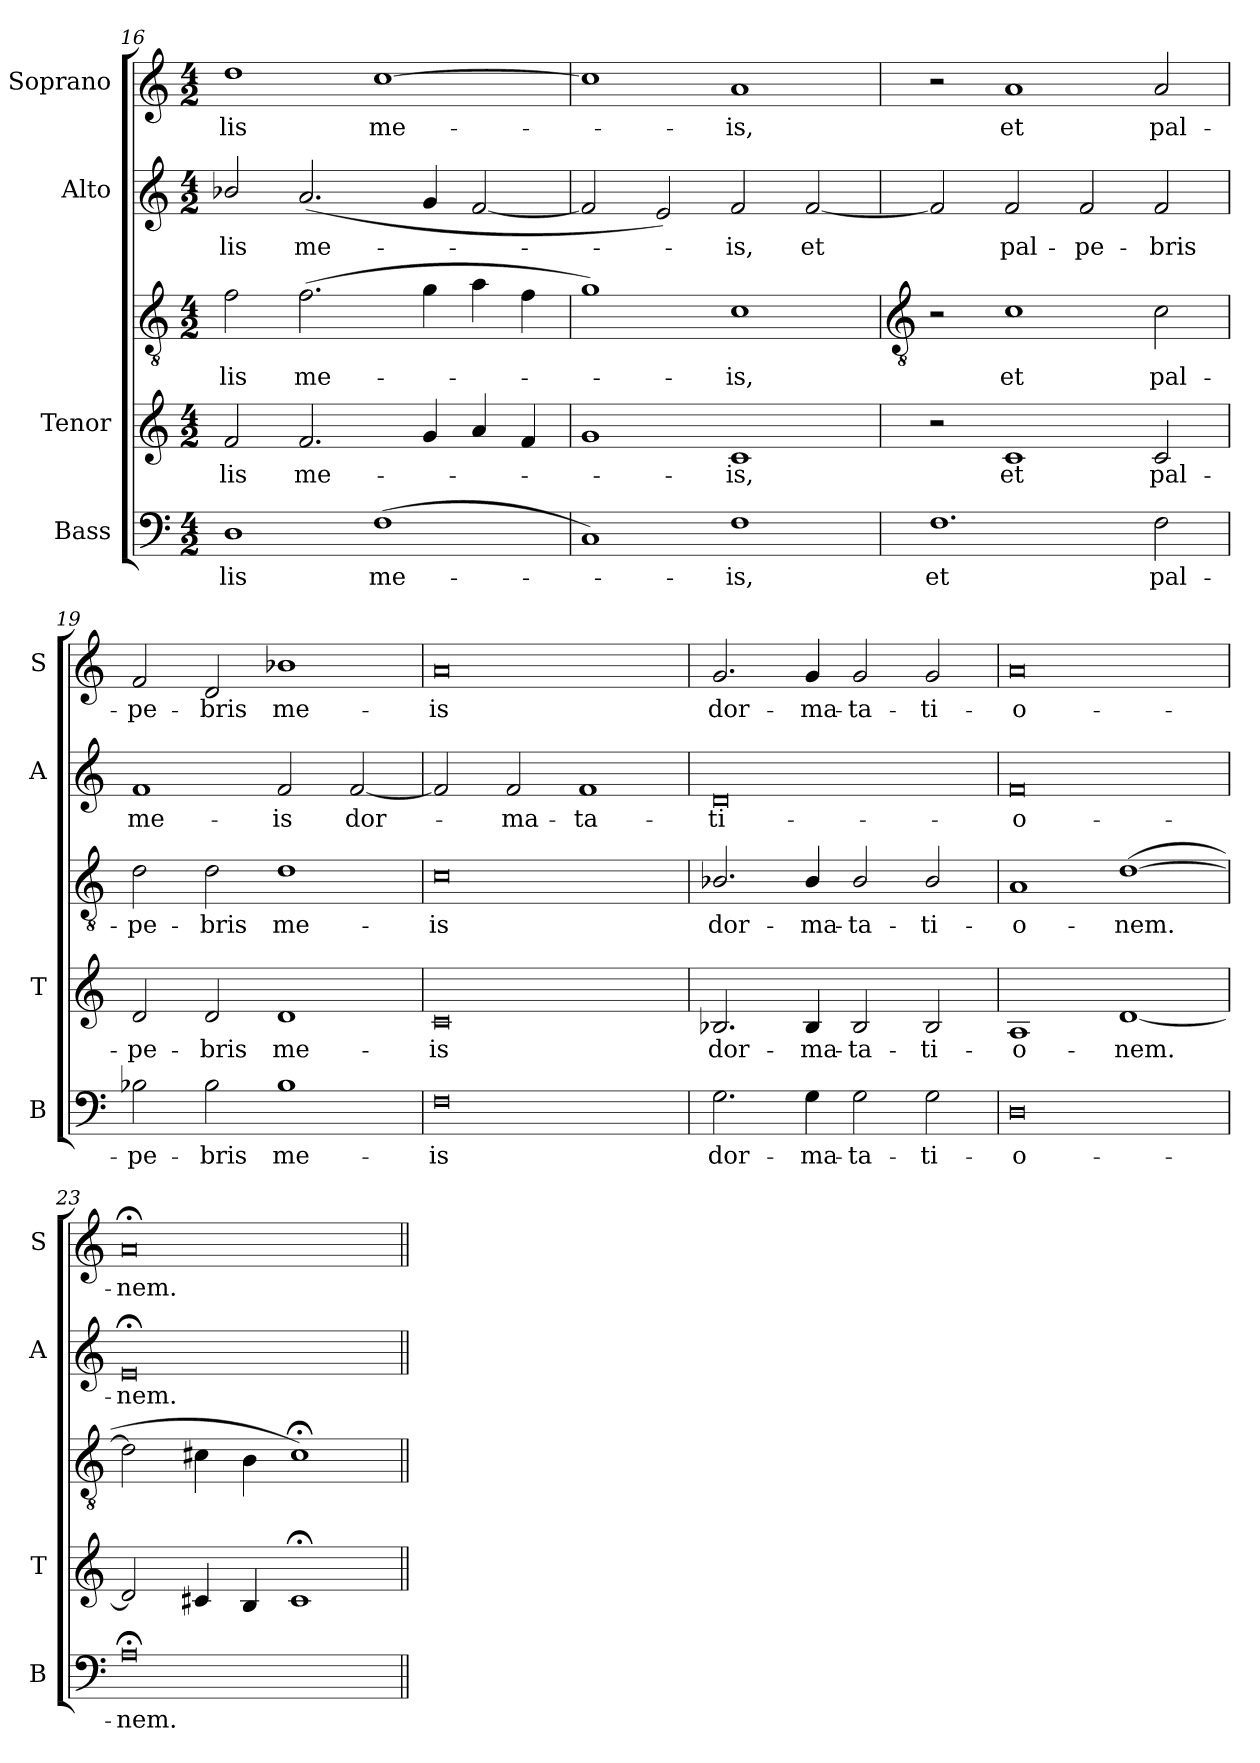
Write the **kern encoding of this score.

**kern	**text	**kern	**text	**kern	**text	**kern	**text	**kern	**text
*part4	*part4	*part3	*part3	*part3	*part3	*part2	*part2	*part1	*part1
*staff5	*staff5	*staff4	*staff4	*staff3	*staff3	*staff2	*staff2	*staff1	*staff1
*I"Bass	*	*I"Tenor	*	*	*	*I"Alto	*	*I"Soprano	*
*I'B	*	*I'T	*	*	*	*I'A	*	*I'S	*
*clefF4	*	*	*	*clefGv2	*	*clefG2	*	*clefG2	*
*k[]	*	*k[]	*	*k[]	*	*k[]	*	*k[]	*
*C:	*	*C:	*	*C:	*	*C:	*	*C:	*
*M4/2	*	*M4/2	*	*M4/2	*	*M4/2	*	*M4/2	*
=16	=16	=16	=16	=16	=16	=16	=16	=16	=16
!	!LO:LY:b	!	!LO:LY:b	!	!LO:LY:b	!	!LO:LY:b	!	!LO:LY:b
1D	-lis	2f	-lis	2f	-lis	2b-/	-lis	1dd	-lis
!	!	!	!LO:LY:b	!	!LO:LY:b	!	!LO:LY:b	!	!
.	.	2.f	me-	(>2.f	me-	(<2.a	me-	.	.
!	!LO:LY:b	!	!	!	!	!	!	!	!LO:LY:b
(<1F	me-	.	.	.	.	.	.	[1cc	me-
.	.	4g	.	4g	.	4g	.	.	.
.	.	4a	.	4a	.	[2f	.	.	.
.	.	4f	.	4f	.	.	.	.	.
=17	=17	=17	=17	=17	=17	=17	=17	=17	=17
1C)	.	1g	.	1g)	.	2f]	.	1cc]	.
.	.	.	.	.	.	2e)	.	.	.
!	!LO:LY:b	!	!LO:LY:b	!	!LO:LY:b	!	!LO:LY:b	!	!LO:LY:b
1F	is,	1c	is,	1c	is,	2f	is,	1a	is,
!	!	!	!	!	!	!	!LO:LY:b	!	!
.	.	.	.	.	.	[2f	et	.	.
!!LO:LB:g=z
=18	=18	=18	=18	=18	=18	=18	=18	=18	=18
*	*	*	*	*clefGv2	*	*	*	*	*
!	!LO:LY:b	!	!	!	!	!	!	!	!
1.F	et	2r	.	2r	.	2f]	.	2r	.
!	!	!	!LO:LY:b	!	!LO:LY:b	!	!LO:LY:b	!	!LO:LY:b
.	.	1c	et	1c	et	2f	pal-	1a	et
!	!	!	!	!	!	!	!LO:LY:b	!	!
.	.	.	.	.	.	2f	-pe-	.	.
!	!LO:LY:b	!	!LO:LY:b	!	!LO:LY:b	!	!LO:LY:b	!	!LO:LY:b
2F	pal-	2c	pal-	2c	pal-	2f	-bris	2a	pal-
=19	=19	=19	=19	=19	=19	=19	=19	=19	=19
!	!LO:LY:b	!	!LO:LY:b	!	!LO:LY:b	!	!LO:LY:b	!	!LO:LY:b
2B-	-pe-	2d	-pe-	2d	-pe-	1f	me-	2f	-pe-
!	!LO:LY:b	!	!LO:LY:b	!	!LO:LY:b	!	!	!	!LO:LY:b
2B-	-bris	2d	-bris	2d	-bris	.	.	2d	-bris
!	!LO:LY:b	!	!LO:LY:b	!	!LO:LY:b	!	!LO:LY:b	!	!LO:LY:b
1B-	me-	1d	me-	1d	me-	2f	-is	1b-	me-
!	!	!	!	!	!	!	!LO:LY:b	!	!
.	.	.	.	.	.	[2f	dor-	.	.
=20	=20	=20	=20	=20	=20	=20	=20	=20	=20
!	!LO:LY:b	!	!LO:LY:b	!	!LO:LY:b	!	!	!	!LO:LY:b
0F	-is	0c	-is	0c	-is	2f]	.	0a	-is
!	!	!	!	!	!	!	!LO:LY:b	!	!
.	.	.	.	.	.	2f	ma-	.	.
!	!	!	!	!	!	!	!LO:LY:b	!	!
.	.	.	.	.	.	1f	-ta-	.	.
=21	=21	=21	=21	=21	=21	=21	=21	=21	=21
!	!LO:LY:b	!	!LO:LY:b	!	!LO:LY:b	!	!LO:LY:b	!	!LO:LY:b
2.G	dor-	2.B-X/	dor-	2.B-X/	dor-	0d	-ti-	2.g	dor-
!	!LO:LY:b	!	!LO:LY:b	!	!LO:LY:b	!	!	!	!LO:LY:b
4G	-ma-	4B-/	-ma-	4B-/	-ma-	.	.	4g	-ma-
!	!LO:LY:b	!	!LO:LY:b	!	!LO:LY:b	!	!	!	!LO:LY:b
2G	-ta-	2B-/	-ta-	2B-/	-ta-	.	.	2g	-ta-
!	!LO:LY:b	!	!LO:LY:b	!	!LO:LY:b	!	!	!	!LO:LY:b
2G	-ti-	2B-/	-ti-	2B-/	-ti-	.	.	2g	-ti-
=22	=22	=22	=22	=22	=22	=22	=22	=22	=22
!	!LO:LY:b	!	!LO:LY:b	!	!LO:LY:b	!	!LO:LY:b	!	!LO:LY:b
0D	-o-	1A	-o-	1A	-o-	0f	-o-	0a	-o-
!	!	!	!LO:LY:b	!	!LO:LY:b	!	!	!	!
.	.	[1d	-nem.	(>[1d	-nem.	.	.	.	.
=23	=23	=23	=23	=23	=23	=23	=23	=23	=23
!	!LO:LY:b	!	!	!	!	!	!LO:LY:b	!	!LO:LY:b
0A;<	-nem.	2d]	.	2d]	.	0e;<	-nem.	0a;<	-nem.
.	.	4c#X	.	4c#X	.	.	.	.	.
.	.	4B	.	4B	.	.	.	.	.
.	.	1c#;<	.	1c#;<)	.	.	.	.	.
=||	=||	=||	=||	=||	=||	=||	=||	=||	=||
*-	*-	*-	*-	*-	*-	*-	*-	*-	*-
